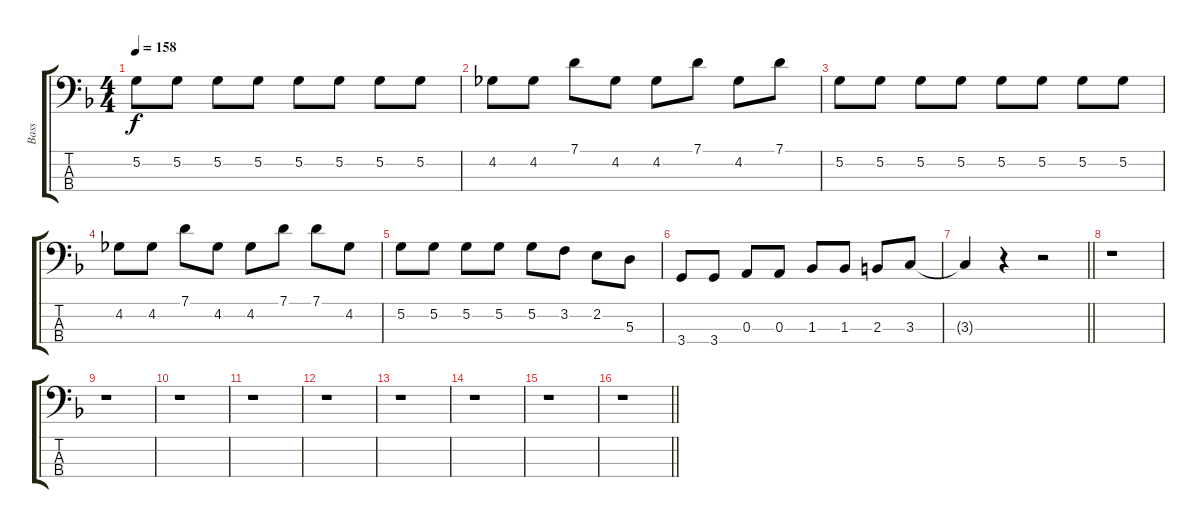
\track ("Bass" "Bass") {instrument acousticbass}
\staff {score tabs}
\tuning (G2 D2 A1 E1) {hide}
\ts (4 4)
\tempo 158
\clef f4
\ks f
5.2.8{dy f} 5.2.8 5.2.8 5.2.8 5.2.8 5.2.8 5.2.8 5.2.8 |
4.2.8 4.2.8 7.1.8 4.2.8 4.2.8 7.1.8 4.2.8 7.1.8 |
5.2.8 5.2.8 5.2.8 5.2.8 5.2.8 5.2.8 5.2.8 5.2.8 |
4.2.8 4.2.8 7.1.8 4.2.8 4.2.8 7.1.8 7.1.8 4.2.8 |
5.2.8 5.2.8 5.2.8 5.2.8 5.2.8 3.2.8 2.2.8 5.3.8 |
3.4.8 3.4.8 0.3.8 0.3.8 1.3.8 1.3.8 2.3.8 3.3.8 |
\barLineRight lightlight
3.3{t}.4 r.4 r.2 |
\section ("" "")
r.1 |
r.1 |
r.1 |
r.1 |
r.1 |
r.1 |
r.1 |
r.1 |
\barLineRight lightlight
r.1
